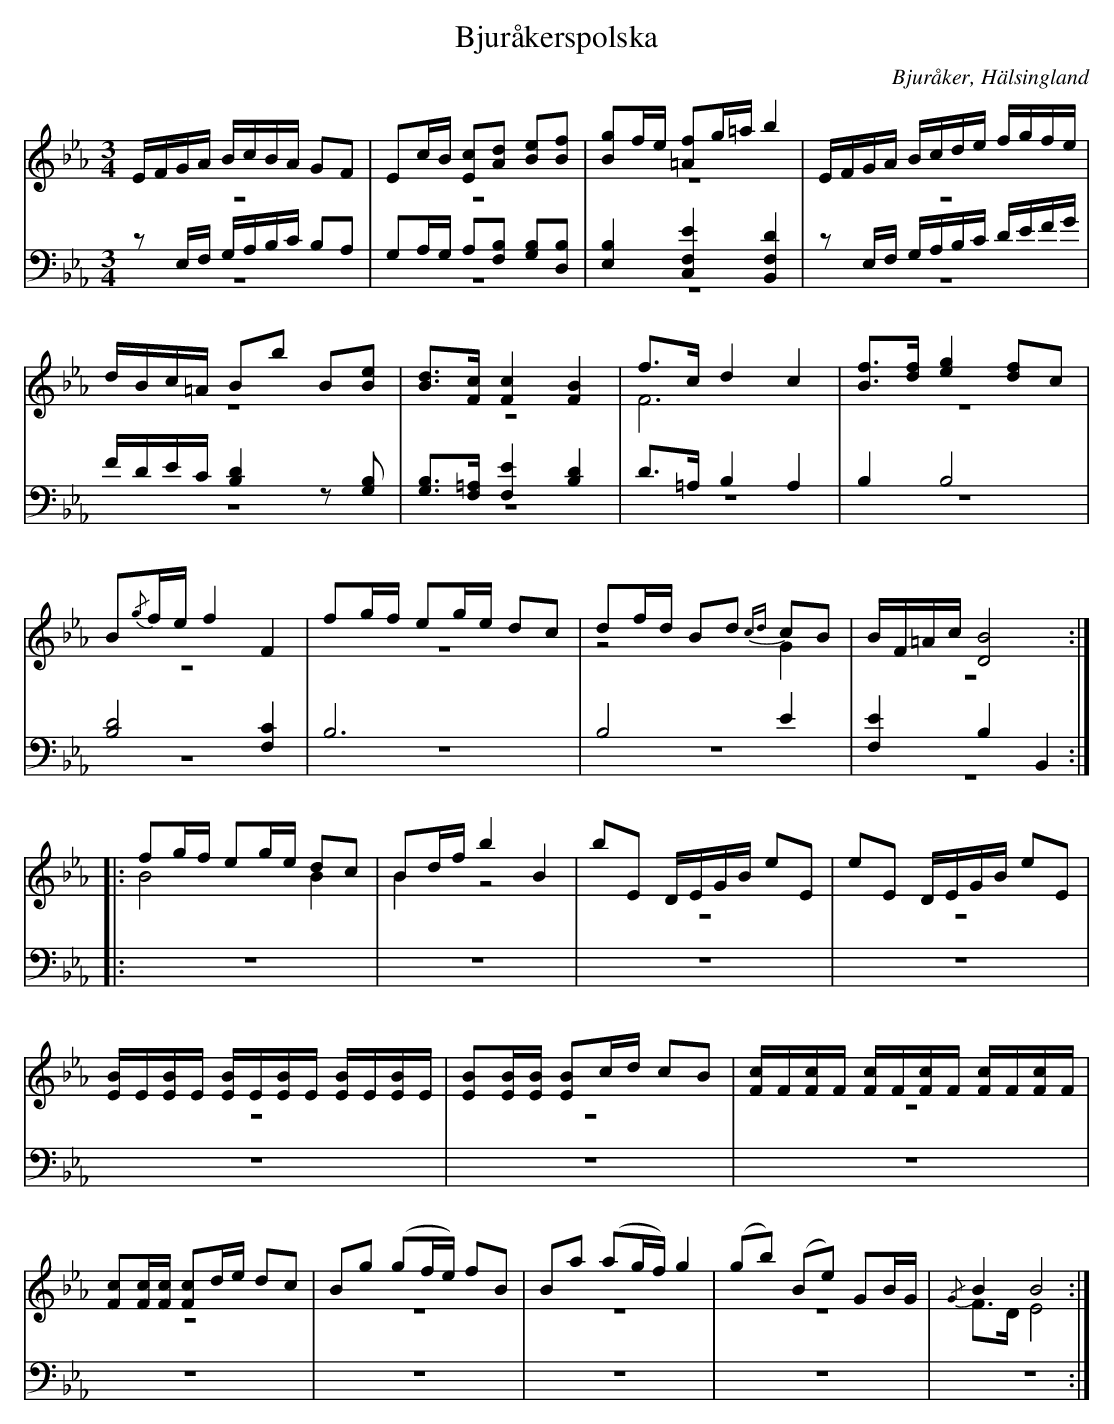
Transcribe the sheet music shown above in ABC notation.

X:1
T: Bjuråkerspolska
O: Bjuråker, Hälsingland
M: 3/4
L: 1/8
K: Eb
V:1
V:2 merge
V:3
V:4 merge
V:1
E/F/G/A/ B/c/B/A/ GF|Ec/B/ [Ec][Ad] [Be][Bf]|[Bg]f/e/ [=Af]g/=a/ b2|E/F/G/A/ B/c/d/e/ f/g/f/e/|
d/B/c/=A/ Bb B[Be]|[Bd]>[Fc] [F2c2] [F2B2]|f>c d2 c2|[Bf]>[df] [e2g2] [df]c|
B{/g}f/e/ f2 F2|fg/f/ eg/e/ dc|df/d/ Bd {cd}cB|B/F/=A/c/ [D4B4]:|
|:fg/f/ eg/e/ dc|Bd/f/ b2 B2|bE D/E/G/B/ eE|eE D/E/G/B/ eE|
[E/B/]E/[E/B/]E/ [E/B/]E/[E/B/]E/ [E/B/]E/[E/B/]E/|[EB][E/B/][E/B/] [EB]c/d/ cB|[F/c/]F/[F/c/]F/ [F/c/]F/[F/c/]F/ [F/c/]F/[F/c/]F/|[Fc][F/c/][F/c/] [Fc]d/e/ dc|Bg (gf/e/) fB|Ba (ag/f/) g2|(gb) (Be) GB/G/|{/G}B2 B4:|
V:2
z6|z6|z6|z6|
z6|z6|F6|z6|
z6|z6|z4 G2|z6:|
|:B4 B2|B2 z4|z6|z6|
z6|z6|z6|z6|
z6|z6|z6|F>D E4:|
V:3 clef=bass
zE,/F,/ G,/A,/B,/C/ B,A,|G,A,/G,/ A,[F,B,] [G,B,][D,B,]|[E,2B,2] [C,2F,2E2] [B,,2F,2D2]|zE,/F,/ G,/A,/B,/C/ D/E/F/G/|
F/D/E/C/ [B,2D2]z[G,B,]|[G,B,]>[F,=A,] [F,2E2] [B,2D2]|D>=A, B,2 A,2|B,2 B,4|
[B,4D4] [F,2C2]|B,6|B,4 E2|[F,2E2] B,2 B,,2:|
|:z6|z6|z6|z6|
z6|z6|z6|z6|
z6|z6|z6|z6:|
V:4  clef=bass
z6|z6|z6|z6|
z6|z6|z6|z6|
z6|z6|z6|z6:|
|:z6|z6|z6|z6|
z6|z6|z6|z6|
z6|z6|z6|z6:|
